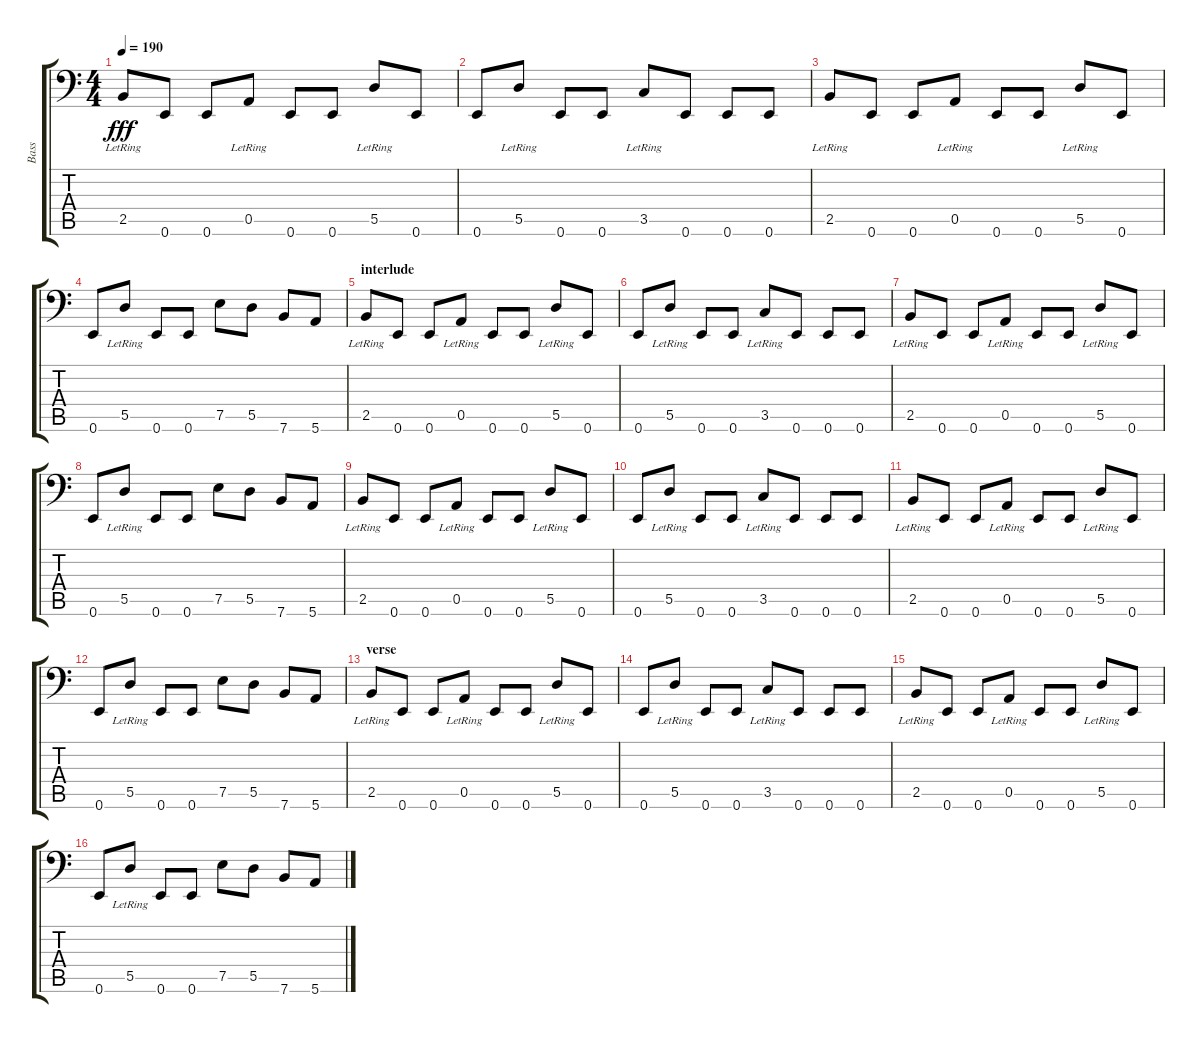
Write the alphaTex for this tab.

\track ("Bass" "Bass") {instrument electricbassfinger}
\staff {score tabs}
\tuning (E3 B2 G2 D2 A1 E1) {hide}
\ts (4 4)
\tempo 190
\clef f4
\ks c
2.5{lr}.8{dy fff} 0.6.8 0.6.8 0.5{lr}.8 0.6.8 0.6.8 5.5{lr}.8 0.6.8 |
0.6.8 5.5{lr}.8 0.6.8 0.6.8 3.5{lr}.8 0.6.8 0.6.8 0.6.8 |
2.5{lr}.8 0.6.8 0.6.8 0.5{lr}.8 0.6.8 0.6.8 5.5{lr}.8 0.6.8 |
0.6.8 5.5{lr}.8 0.6.8 0.6.8 7.5.8 5.5.8 7.6.8 5.6.8 |
\section ("" "interlude")
2.5{lr}.8 0.6.8 0.6.8 0.5{lr}.8 0.6.8 0.6.8 5.5{lr}.8 0.6.8 |
0.6.8 5.5{lr}.8 0.6.8 0.6.8 3.5{lr}.8 0.6.8 0.6.8 0.6.8 |
2.5{lr}.8 0.6.8 0.6.8 0.5{lr}.8 0.6.8 0.6.8 5.5{lr}.8 0.6.8 |
0.6.8 5.5{lr}.8 0.6.8 0.6.8 7.5.8 5.5.8 7.6.8 5.6.8 |
2.5{lr}.8 0.6.8 0.6.8 0.5{lr}.8 0.6.8 0.6.8 5.5{lr}.8 0.6.8 |
0.6.8 5.5{lr}.8 0.6.8 0.6.8 3.5{lr}.8 0.6.8 0.6.8 0.6.8 |
2.5{lr}.8 0.6.8 0.6.8 0.5{lr}.8 0.6.8 0.6.8 5.5{lr}.8 0.6.8 |
0.6.8 5.5{lr}.8 0.6.8 0.6.8 7.5.8 5.5.8 7.6.8 5.6.8 |
\section ("" "verse")
2.5{lr}.8 0.6.8 0.6.8 0.5{lr}.8 0.6.8 0.6.8 5.5{lr}.8 0.6.8 |
0.6.8 5.5{lr}.8 0.6.8 0.6.8 3.5{lr}.8 0.6.8 0.6.8 0.6.8 |
2.5{lr}.8 0.6.8 0.6.8 0.5{lr}.8 0.6.8 0.6.8 5.5{lr}.8 0.6.8 |
0.6.8 5.5{lr}.8 0.6.8 0.6.8 7.5.8 5.5.8 7.6.8 5.6.8
